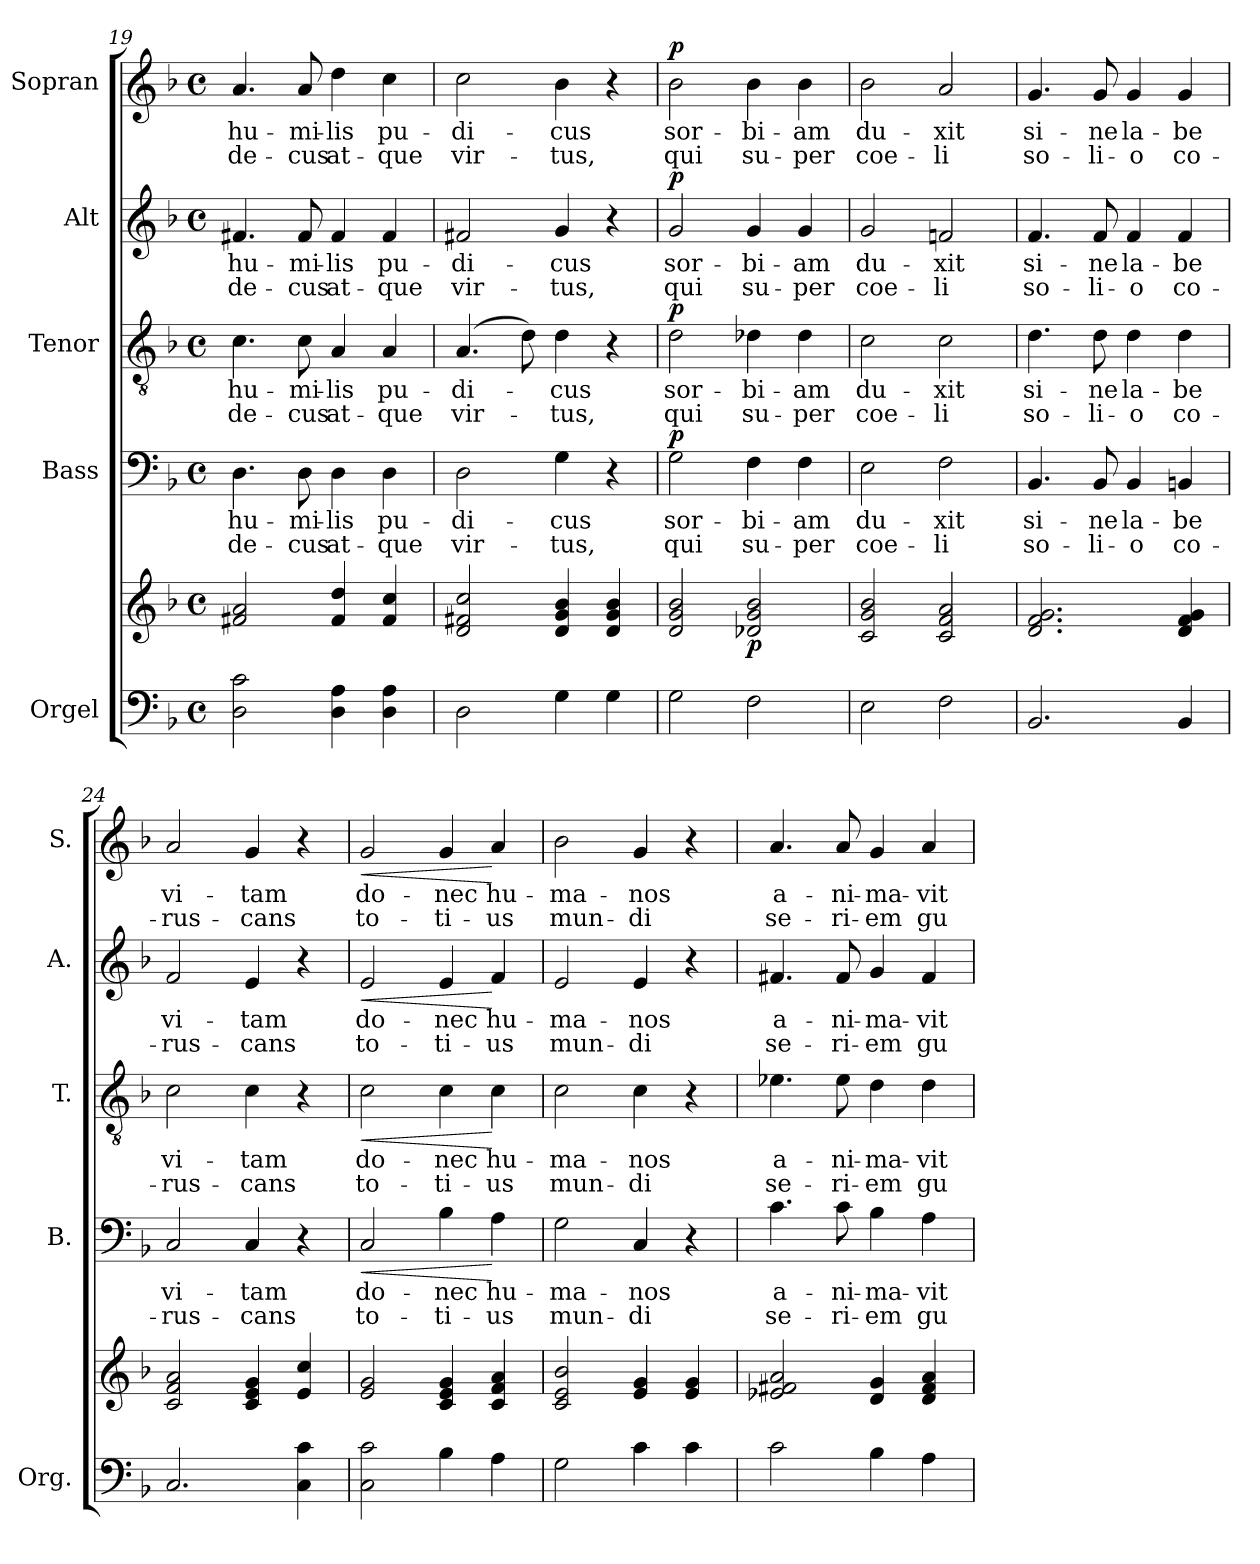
**kern	**kern	**dynam	**kern	**text	**text	**dynam	**kern	**text	**text	**dynam	**kern	**text	**text	**dynam	**kern	**text	**text	**dynam
*part5	*part5	*part5	*part4	*part4	*part4	*part4	*part3	*part3	*part3	*part3	*part2	*part2	*part2	*part2	*part1	*part1	*part1	*part1
*staff6	*staff5	*staff5/6	*staff4	*staff4	*staff4	*staff4	*staff3	*staff3	*staff3	*staff3	*staff2	*staff2	*staff2	*staff2	*staff1	*staff1	*staff1	*staff1
*I"Orgel	*	*	*I"Bass	*	*	*	*I"Tenor	*	*	*	*I"Alt	*	*	*	*I"Sopran	*	*	*
*I'Org.	*	*	*I'B.	*	*	*	*I'T.	*	*	*	*I'A.	*	*	*	*I'S.	*	*	*
*clefF4	*clefG2	*	*clefF4	*	*	*	*clefGv2	*	*	*	*clefG2	*	*	*	*clefG2	*	*	*
*k[b-]	*k[b-]	*	*k[b-]	*	*	*	*k[b-]	*	*	*	*k[b-]	*	*	*	*k[b-]	*	*	*
*F:	*F:	*	*F:	*	*	*	*F:	*	*	*	*F:	*	*	*	*F:	*	*	*
*M4/4	*M4/4	*	*M4/4	*	*	*	*M4/4	*	*	*	*M4/4	*	*	*	*M4/4	*	*	*
*met(c)	*met(c)	*	*met(c)	*	*	*	*met(c)	*	*	*	*met(c)	*	*	*	*met(c)	*	*	*
=19	=19	=19	=19	=19	=19	=19	=19	=19	=19	=19	=19	=19	=19	=19	=19	=19	=19	=19
!	!	!	!	!LO:LY:b	!LO:LY:b	!	!	!LO:LY:b	!LO:LY:b	!	!	!LO:LY:b	!LO:LY:b	!	!	!LO:LY:b	!LO:LY:b	!
2D\ 2c\	2f#X/ 2a/	.	4.D\	hu-	de-	.	4.c\	hu-	de-	.	4.f#X/	hu-	de-	.	4.a/	hu-	de-	.
!	!	!	!	!LO:LY:b	!LO:LY:b	!	!	!LO:LY:b	!LO:LY:b	!	!	!LO:LY:b	!LO:LY:b	!	!	!LO:LY:b	!LO:LY:b	!
.	.	.	8D\	-mi-	-cus	.	8c\	-mi-	-cus	.	8f#/	-mi-	-cus	.	8a/	-mi-	-cus	.
!	!	!	!	!LO:LY:b	!LO:LY:b	!	!	!LO:LY:b	!LO:LY:b	!	!	!LO:LY:b	!LO:LY:b	!	!	!LO:LY:b	!LO:LY:b	!
4D!\ 4A!\	4f#!/ 4dd!/	.	4D\	-lis	at-	.	4A/	-lis	at-	.	4f#/	-lis	at-	.	4dd\	-lis	at-	.
!	!	!	!	!LO:LY:b	!LO:LY:b	!	!	!LO:LY:b	!LO:LY:b	!	!	!LO:LY:b	!LO:LY:b	!	!	!LO:LY:b	!LO:LY:b	!
4D!\ 4A!\	4f#!/ 4cc!/	.	4D\	pu-	-que	.	4A/	pu-	-que	.	4f#/	pu-	-que	.	4cc\	pu-	-que	.
=20	=20	=20	=20	=20	=20	=20	=20	=20	=20	=20	=20	=20	=20	=20	=20	=20	=20	=20
!	!	!	!	!LO:LY:b	!LO:LY:b	!	!	!LO:LY:b	!LO:LY:b	!	!	!LO:LY:b	!LO:LY:b	!	!	!LO:LY:b	!LO:LY:b	!
2D!\	2d!/ 2f#X!/ 2cc!/	.	2D\	-di-	vir-	.	(4.A/	-di-	vir-	.	2f#X/	-di-	vir-	.	2cc\	-di-	vir-	.
.	.	.	.	.	.	.	8d\)	.	.	.	.	.	.	.	.	.	.	.
!	!	!	!	!LO:LY:b	!LO:LY:b	!	!	!LO:LY:b	!LO:LY:b	!	!	!LO:LY:b	!LO:LY:b	!	!	!LO:LY:b	!LO:LY:b	!
4G\	4d/ 4g/ 4b-/	.	4G\	-cus	-tus,	.	4d\	-cus	-tus,	.	4g/	-cus	-tus,	.	4b-\	-cus	-tus,	.
4G\	4d/ 4g/ 4b-/	.	4r	.	.	.	4r	.	.	.	4r	.	.	.	4r	.	.	.
=21	=21	=21	=21	=21	=21	=21	=21	=21	=21	=21	=21	=21	=21	=21	=21	=21	=21	=21
!	!	!	!	!LO:LY:b	!LO:LY:b	!LO:DY:a	!	!LO:LY:b	!LO:LY:b	!LO:DY:a	!	!LO:LY:b	!LO:LY:b	!LO:DY:a	!	!LO:LY:b	!LO:LY:b	!LO:DY:a
2G\	2d/ 2g/ 2b-/	.	2G\	sor-	qui	p	2d\	sor-	qui	p	2g/	sor-	qui	p	2b-\	sor-	qui	p
!	!	!LO:DY:b	!	!LO:LY:b	!LO:LY:b	!	!	!LO:LY:b	!LO:LY:b	!	!	!LO:LY:b	!LO:LY:b	!	!	!LO:LY:b	!LO:LY:b	!
2F!\	2d-X!/ 2g!/ 2b-!/	p	4F\	-bi-	su-	.	4d-X\	-bi-	su-	.	4g/	-bi-	su-	.	4b-\	-bi-	su-	.
!	!	!	!	!LO:LY:b	!LO:LY:b	!	!	!LO:LY:b	!LO:LY:b	!	!	!LO:LY:b	!LO:LY:b	!	!	!LO:LY:b	!LO:LY:b	!
.	.	.	4F\	-am	-per	.	4d-\	-am	-per	.	4g/	-am	-per	.	4b-\	-am	-per	.
!!LO:LB:g=z
=22	=22	=22	=22	=22	=22	=22	=22	=22	=22	=22	=22	=22	=22	=22	=22	=22	=22	=22
!	!	!	!	!LO:LY:b	!LO:LY:b	!	!	!LO:LY:b	!LO:LY:b	!	!	!LO:LY:b	!LO:LY:b	!	!	!LO:LY:b	!LO:LY:b	!
2E!\	2c!/ 2g!/ 2b-!/	.	2E\	du-	coe-	.	2c\	du-	coe-	.	2g/	du-	coe-	.	2b-\	du-	coe-	.
!	!	!	!	!LO:LY:b	!LO:LY:b	!	!	!LO:LY:b	!LO:LY:b	!	!	!LO:LY:b	!LO:LY:b	!	!	!LO:LY:b	!LO:LY:b	!
2F!\	2c!/ 2f!/ 2a!/	.	2F\	-xit	-li	.	2c\	-xit	-li	.	2fn/	-xit	-li	.	2a/	-xit	-li	.
=23	=23	=23	=23	=23	=23	=23	=23	=23	=23	=23	=23	=23	=23	=23	=23	=23	=23	=23
!	!	!	!	!LO:LY:b	!LO:LY:b	!	!	!LO:LY:b	!LO:LY:b	!	!	!LO:LY:b	!LO:LY:b	!	!	!LO:LY:b	!LO:LY:b	!
2.BB-!/	2.d!/ 2.f!/ 2.g!/	.	4.BB-/	si-	so-	.	4.d\	si-	so-	.	4.f/	si-	so-	.	4.g/	si-	so-	.
!	!	!	!	!LO:LY:b	!LO:LY:b	!	!	!LO:LY:b	!LO:LY:b	!	!	!LO:LY:b	!LO:LY:b	!	!	!LO:LY:b	!LO:LY:b	!
.	.	.	8BB-/	-ne	-li-	.	8d\	-ne	-li-	.	8f/	-ne	-li-	.	8g/	-ne	-li-	.
!	!	!	!	!LO:LY:b	!LO:LY:b	!	!	!LO:LY:b	!LO:LY:b	!	!	!LO:LY:b	!LO:LY:b	!	!	!LO:LY:b	!LO:LY:b	!
.	.	.	4BB-/	la-	-o	.	4d\	la-	-o	.	4f/	la-	-o	.	4g/	la-	-o	.
!	!	!	!	!LO:LY:b	!LO:LY:b	!	!	!LO:LY:b	!LO:LY:b	!	!	!LO:LY:b	!LO:LY:b	!	!	!LO:LY:b	!LO:LY:b	!
4BB-!/	4d!/ 4f!/ 4g!/	.	4BBn/	-be	co-	.	4d\	-be	co-	.	4f/	-be	co-	.	4g/	-be	co-	.
=24	=24	=24	=24	=24	=24	=24	=24	=24	=24	=24	=24	=24	=24	=24	=24	=24	=24	=24
!	!	!	!	!LO:LY:b	!LO:LY:b	!	!	!LO:LY:b	!LO:LY:b	!	!	!LO:LY:b	!LO:LY:b	!	!	!LO:LY:b	!LO:LY:b	!
2.C!/	2c!/ 2f!/ 2a!/	.	2C/	vi-	-rus-	.	2c\	vi-	-rus-	.	2f/	vi-	-rus-	.	2a/	vi-	-rus-	.
!	!	!	!	!LO:LY:b	!LO:LY:b	!	!	!LO:LY:b	!LO:LY:b	!	!	!LO:LY:b	!LO:LY:b	!	!	!LO:LY:b	!LO:LY:b	!
.	4c!/ 4e!/ 4g!/	.	4C/	-tam	-cans	.	4c\	-tam	-cans	.	4e/	-tam	-cans	.	4g/	-tam	-cans	.
4C\ 4c\	4e/ 4cc/	.	4r	.	.	.	4r	.	.	.	4r	.	.	.	4r	.	.	.
=25	=25	=25	=25	=25	=25	=25	=25	=25	=25	=25	=25	=25	=25	=25	=25	=25	=25	=25
!	!	!	!	!LO:LY:b	!LO:LY:b	!LO:HP:b	!	!LO:LY:b	!LO:LY:b	!LO:HP:b	!	!LO:LY:b	!LO:LY:b	!LO:HP:b	!	!LO:LY:b	!LO:LY:b	!LO:HP:b
2C\ 2c\	2e/ 2g/	.	2C/	do-	to-	<	2c\	do-	to-	<	2e/	do-	to-	<	2g/	do-	to-	<
!	!	!	!	!LO:LY:b	!LO:LY:b	!	!	!LO:LY:b	!LO:LY:b	!	!	!LO:LY:b	!LO:LY:b	!	!	!LO:LY:b	!LO:LY:b	!
4B-!\	4c!/ 4e!/ 4g!/	.	4B-\	-nec	-ti-	.	4c\	-nec	-ti-	.	4e/	-nec	-ti-	.	4g/	-nec	-ti-	.
!	!	!	!	!LO:LY:b	!LO:LY:b	!	!	!LO:LY:b	!LO:LY:b	!	!	!LO:LY:b	!LO:LY:b	!	!	!LO:LY:b	!LO:LY:b	!
4A!\	4c!/ 4f!/ 4a!/	.	4A\	hu-	-us	[	4c\	hu-	-us	[	4f/	hu-	-us	[	4a/	hu-	-us	[
=26	=26	=26	=26	=26	=26	=26	=26	=26	=26	=26	=26	=26	=26	=26	=26	=26	=26	=26
!	!	!	!	!LO:LY:b	!LO:LY:b	!	!	!LO:LY:b	!LO:LY:b	!	!	!LO:LY:b	!LO:LY:b	!	!	!LO:LY:b	!LO:LY:b	!
2G!\	2c!/ 2e!/ 2b-!/	.	2G\	-ma-	mun-	.	2c\	-ma-	mun-	.	2e/	-ma-	mun-	.	2b-\	-ma-	mun-	.
!	!	!	!	!LO:LY:b	!LO:LY:b	!	!	!LO:LY:b	!LO:LY:b	!	!	!LO:LY:b	!LO:LY:b	!	!	!LO:LY:b	!LO:LY:b	!
4c\	4e/ 4g/	.	4C/	-nos	-di	.	4c\	-nos	-di	.	4e/	-nos	-di	.	4g/	-nos	-di	.
4c\	4e/ 4g/	.	4r	.	.	.	4r	.	.	.	4r	.	.	.	4r	.	.	.
=27	=27	=27	=27	=27	=27	=27	=27	=27	=27	=27	=27	=27	=27	=27	=27	=27	=27	=27
!	!	!	!	!LO:LY:b	!LO:LY:b	!	!	!LO:LY:b	!LO:LY:b	!	!	!LO:LY:b	!LO:LY:b	!	!	!LO:LY:b	!LO:LY:b	!
2c\	2e-X/ 2f#X/ 2a/	.	4.c\	a-	se-	.	4.e-X\	a-	se-	.	4.f#X/	a-	se-	.	4.a/	a-	se-	.
!	!	!	!	!LO:LY:b	!LO:LY:b	!	!	!LO:LY:b	!LO:LY:b	!	!	!LO:LY:b	!LO:LY:b	!	!	!LO:LY:b	!LO:LY:b	!
.	.	.	8c\	-ni-	-ri-	.	8e-\	-ni-	-ri-	.	8f#/	-ni-	-ri-	.	8a/	-ni-	-ri-	.
!	!	!	!	!LO:LY:b	!LO:LY:b	!	!	!LO:LY:b	!LO:LY:b	!	!	!LO:LY:b	!LO:LY:b	!	!	!LO:LY:b	!LO:LY:b	!
4B-!\	4d!/ 4g!/	.	4B-\	-ma-	-em	.	4d\	-ma-	-em	.	4g/	-ma-	-em	.	4g/	-ma-	-em	.
!	!	!	!	!LO:LY:b	!LO:LY:b	!	!	!LO:LY:b	!LO:LY:b	!	!	!LO:LY:b	!LO:LY:b	!	!	!LO:LY:b	!LO:LY:b	!
4A!\	4d!/ 4f#!/ 4a!/	.	4A\	-vit	gu-	.	4d\	-vit	gu-	.	4f#/	-vit	gu-	.	4a/	-vit	gu-	.
=	=	=	=	=	=	=	=	=	=	=	=	=	=	=	=	=	=	=
*-	*-	*-	*-	*-	*-	*-	*-	*-	*-	*-	*-	*-	*-	*-	*-	*-	*-	*-
